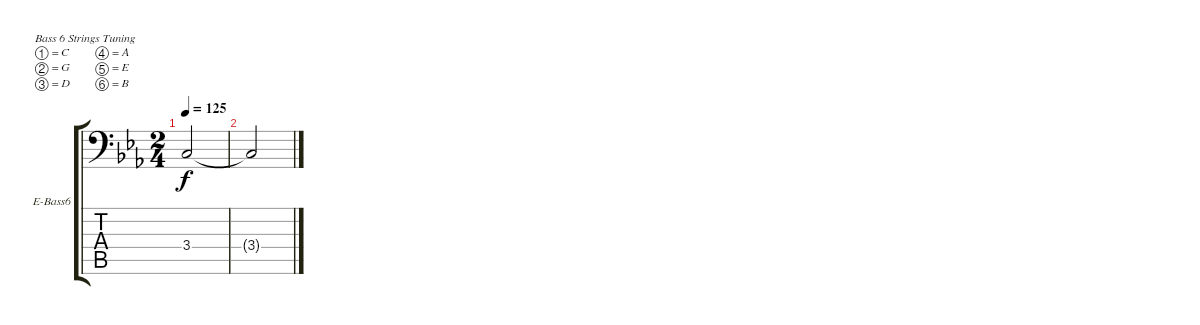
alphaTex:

\bracketExtendMode groupsimilarinstruments
\firstSystemTrackNameOrientation horizontal
\otherSystemsTrackNameOrientation horizontal
\track ("áàñ" "E-Bass6") {instrument electricbassfinger}
\staff {score tabs}
\tuning (C3 G2 D2 A1 E1 B0)
\ts (2 4)
\tempo 125
\clef f4
\ks cminor
3.4{t}.2{dy f} |
3.4{t}.2
